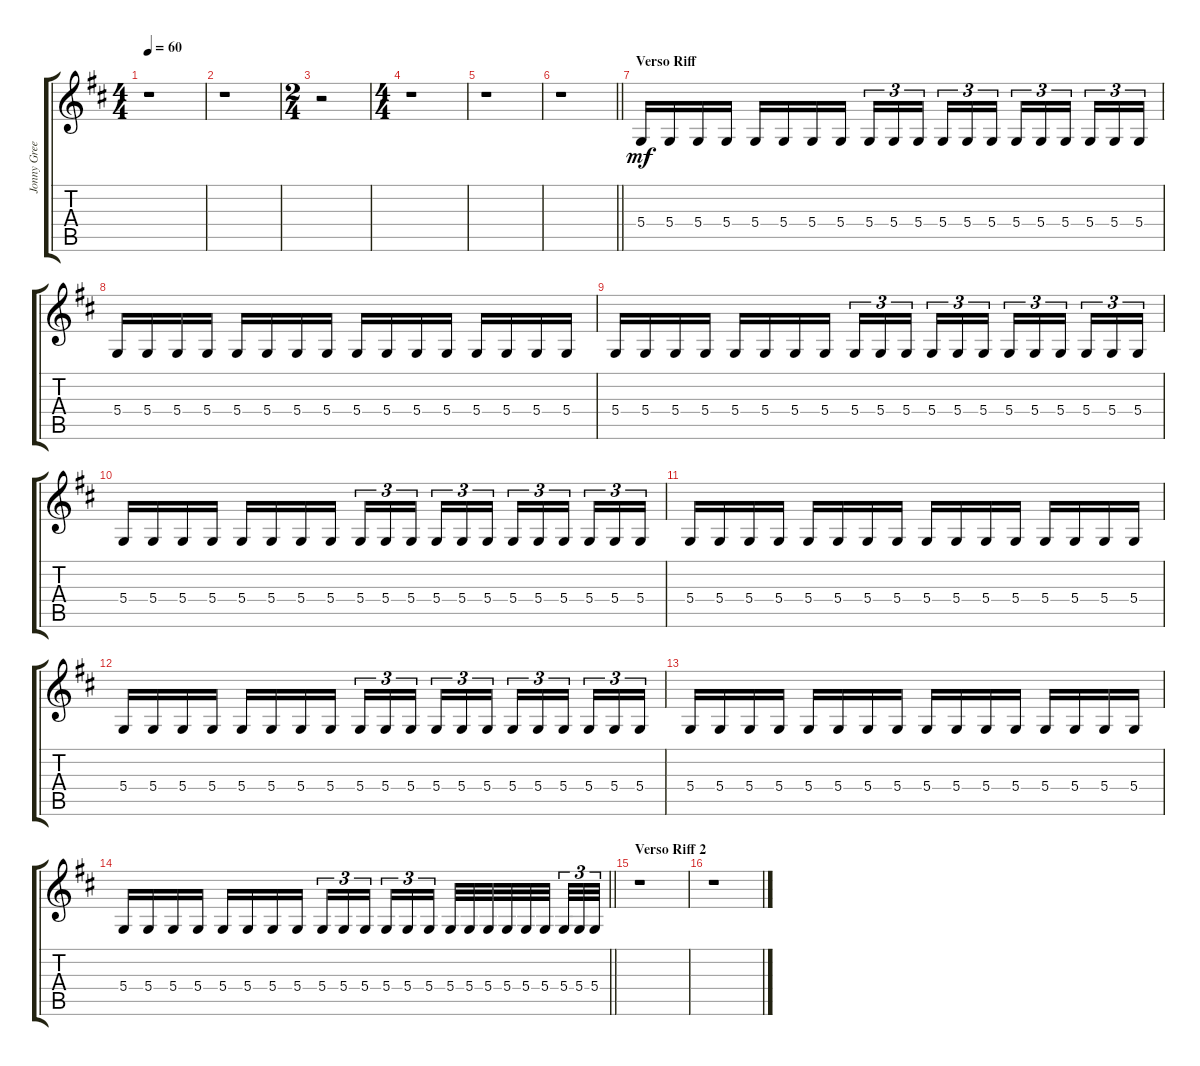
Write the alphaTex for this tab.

\track ("Jonny Greenwood (Efectos)" "Jonny Gree") {instrument guitarfretnoise}
\staff {score tabs}
\tuning (E4 B3 G3 D3 A2 E2) {hide}
\ts (4 4)
\tempo 60
\clef g2
\ks d
r.1{dy mf} |
r.1 |
\ts (2 4)
r.2 |
\ts (4 4)
r.1 |
r.1 |
\barLineRight lightlight
r.1 |
\section ("" "Verso Riff")
5.4.16 5.4.16 5.4.16 5.4.16 5.4.16 5.4.16 5.4.16 5.4.16 5.4.16{tu (3 2)} 5.4.16{tu (3 2)} 5.4.16{tu (3 2)} 5.4.16{tu (3 2)} 5.4.16{tu (3 2)} 5.4.16{tu (3 2)} 5.4.16{tu (3 2)} 5.4.16{tu (3 2)} 5.4.16{tu (3 2)} 5.4.16{tu (3 2)} 5.4.16{tu (3 2)} 5.4.16{tu (3 2)} |
5.4.16 5.4.16 5.4.16 5.4.16 5.4.16 5.4.16 5.4.16 5.4.16 5.4.16 5.4.16 5.4.16 5.4.16 5.4.16 5.4.16 5.4.16 5.4.16 |
5.4.16 5.4.16 5.4.16 5.4.16 5.4.16 5.4.16 5.4.16 5.4.16 5.4.16{tu (3 2)} 5.4.16{tu (3 2)} 5.4.16{tu (3 2)} 5.4.16{tu (3 2)} 5.4.16{tu (3 2)} 5.4.16{tu (3 2)} 5.4.16{tu (3 2)} 5.4.16{tu (3 2)} 5.4.16{tu (3 2)} 5.4.16{tu (3 2)} 5.4.16{tu (3 2)} 5.4.16{tu (3 2)} |
5.4.16 5.4.16 5.4.16 5.4.16 5.4.16 5.4.16 5.4.16 5.4.16 5.4.16{tu (3 2)} 5.4.16{tu (3 2)} 5.4.16{tu (3 2)} 5.4.16{tu (3 2)} 5.4.16{tu (3 2)} 5.4.16{tu (3 2)} 5.4.16{tu (3 2)} 5.4.16{tu (3 2)} 5.4.16{tu (3 2)} 5.4.16{tu (3 2)} 5.4.16{tu (3 2)} 5.4.16{tu (3 2)} |
5.4.16 5.4.16 5.4.16 5.4.16 5.4.16 5.4.16 5.4.16 5.4.16 5.4.16 5.4.16 5.4.16 5.4.16 5.4.16 5.4.16 5.4.16 5.4.16 |
5.4.16 5.4.16 5.4.16 5.4.16 5.4.16 5.4.16 5.4.16 5.4.16 5.4.16{tu (3 2)} 5.4.16{tu (3 2)} 5.4.16{tu (3 2)} 5.4.16{tu (3 2)} 5.4.16{tu (3 2)} 5.4.16{tu (3 2)} 5.4.16{tu (3 2)} 5.4.16{tu (3 2)} 5.4.16{tu (3 2)} 5.4.16{tu (3 2)} 5.4.16{tu (3 2)} 5.4.16{tu (3 2)} |
5.4.16 5.4.16 5.4.16 5.4.16 5.4.16 5.4.16 5.4.16 5.4.16 5.4.16 5.4.16 5.4.16 5.4.16 5.4.16 5.4.16 5.4.16 5.4.16 |
\barLineRight lightlight
5.4.16 5.4.16 5.4.16 5.4.16 5.4.16 5.4.16 5.4.16 5.4.16 5.4.16{tu (3 2)} 5.4.16{tu (3 2)} 5.4.16{tu (3 2)} 5.4.16{tu (3 2)} 5.4.16{tu (3 2)} 5.4.16{tu (3 2)} 5.4.32 5.4.32 5.4.32 5.4.32 5.4.32 5.4.32 5.4.32{tu (3 2)} 5.4.32{tu (3 2)} 5.4.32{tu (3 2)} |
\section ("" "Verso Riff 2")
r.1 |
r.1
